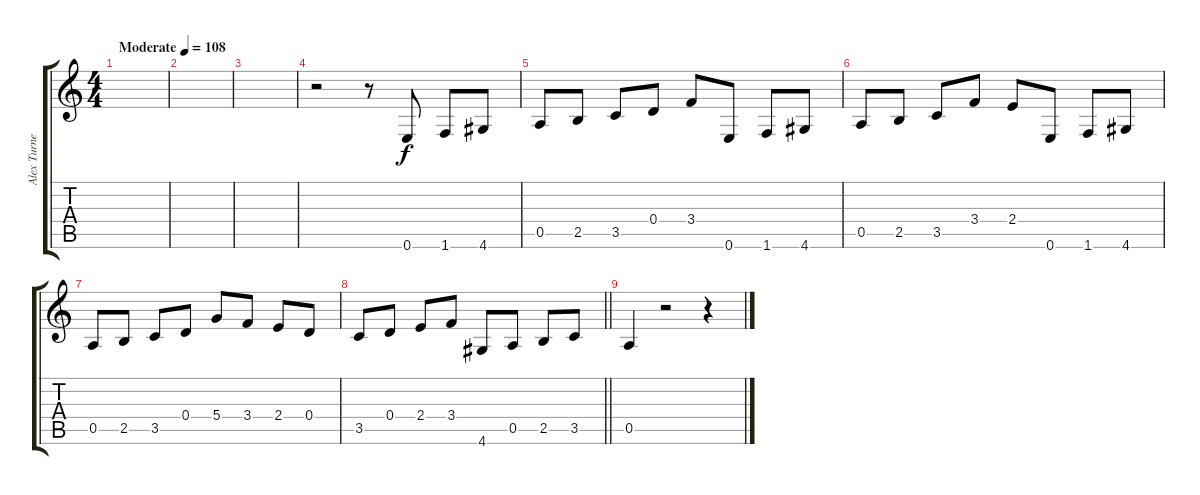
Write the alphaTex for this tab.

\track ("Alex Turner" "Alex Turne") {instrument overdrivenguitar}
\staff {score tabs}
\tuning (E4 B3 G3 D3 A2 E2) {hide}
\ts (4 4)
\tempo (108 "Moderate")
\clef g2
\ks c
|
|
|
r.2 r.8 0.6.8 1.6.8 4.6.8 |
0.5.8 2.5.8 3.5.8 0.4.8 3.4.8 0.6.8 1.6.8 4.6.8 |
0.5.8 2.5.8 3.5.8 3.4.8 2.4.8 0.6.8 1.6.8 4.6.8 |
0.5.8 2.5.8 3.5.8 0.4.8 5.4.8 3.4.8 2.4.8 0.4.8 |
\barLineRight lightlight
3.5.8 0.4.8 2.4.8 3.4.8 4.6.8 0.5.8 2.5.8 3.5.8 |
0.5.4 r.2 r.4
